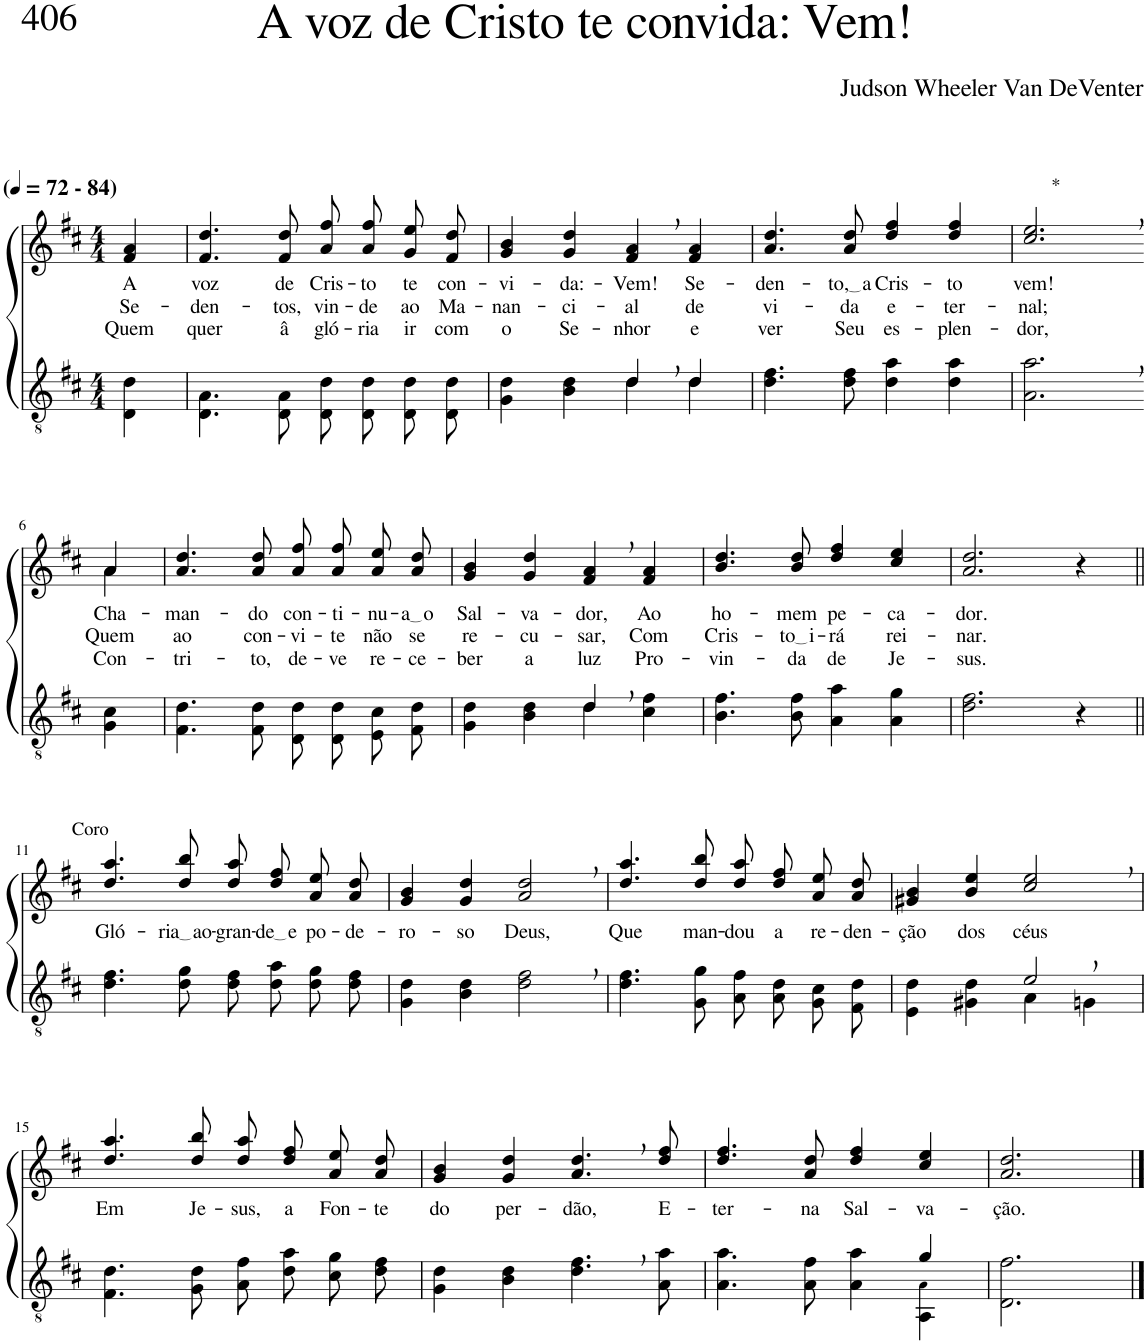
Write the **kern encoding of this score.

**kern	**kern	**text	**text	**text
*part2	*part1	*part1	*part1	*part1
*staff2	*staff1	*staff1	*staff1	*staff1
*I"Parte III e IV	*I"Parte I e II	*	*	*
*clefGv2	*clefG2	*	*	*
*Trd4c7	*Trd4c7	*	*	*
*k[f#c#]	*k[f#c#]	*	*	*
*M4/4	*M4/4	*	*	*
*MM72	*MM72	*	*	*
=1	=1	=1	=1	=1
!	!LO:TX:a:B:t=(	!	!	!
!	!LO:TX:a:B:t=- 84)	!	!	!
!	!	!LO:LY:b	!LO:LY:b	!LO:LY:b
4D\ 4d\	4f#/ 4a/	A	Se-	Quem
=2	=2	=2	=2	=2
!	!	!LO:LY:b	!LO:LY:b	!LO:LY:b
4.D\ 4.A\	4.f#/ 4.dd/	voz	-den-	quer
!	!	!LO:LY:b	!LO:LY:b	!LO:LY:b
8D\ 8A\	8f#/ 8dd/	de	-tos,	â
!	!	!LO:LY:b	!LO:LY:b	!LO:LY:b
8D/ 8d/L	8a\ 8ff#\L	Cris-	vin-	gló-
!	!	!LO:LY:b	!LO:LY:b	!LO:LY:b
8D/ 8d/J	8a\ 8ff#\J	-to	-de	-ria
!	!	!LO:LY:b	!LO:LY:b	!LO:LY:b
8D/ 8d/L	8g\ 8ee\L	te	ao	ir
!	!	!LO:LY:b	!LO:LY:b	!LO:LY:b
8D/ 8d/J	8f#\ 8dd\J	con-	Ma-	com
=3	=3	=3	=3	=3
*^	*	*	*	*
!	!	!	!LO:LY:b	!LO:LY:b	!LO:LY:b
2ryy	4G\ 4d\	4g/ 4b/	-vi-	-nan-	o
!	!	!	!LO:LY:b	!LO:LY:b	!LO:LY:b
.	4B\ 4d\	4g/ 4dd/	-da:-	-ci-	Se-
!	!	!	!LO:LY:b	!LO:LY:b	!LO:LY:b
4d,/	4d\	4f#/, 4a/,	-Vem!	-al	-nhor
!	!	!	!LO:LY:b	!LO:LY:b	!LO:LY:b
4d/	4d\	4f#/ 4a/	Se-	de	e
=4	=4	=4	=4	=4	=4
!	!	!	!LO:LY:b	!LO:LY:b	!LO:LY:b
*v	*v	*	*	*	*
4.d\ 4.f#\	4.a/ 4.dd/	-den-	vi-	ver
!	!	!LO:LY:b	!LO:LY:b	!LO:LY:b
8d\ 8f#\	8a/ 8dd/	to, a	-da	Seu
!	!	!LO:LY:b	!LO:LY:b	!LO:LY:b
4d\ 4a\	4dd/ 4ff#/	Cris-	e-	es-
!	!	!LO:LY:b	!LO:LY:b	!LO:LY:b
4d\ 4a\	4dd/ 4ff#/	-to	-ter-	-plen-
=5	=5	=5	=5	=5
!	!LO:TX:a:t=*	!	!	!
!	!	!LO:LY:b	!LO:LY:b	!LO:LY:b
2.A\, 2.a\,	2.cc#/, 2.ee/,	vem!	-nal;	-dor,
!!LO:LB:g=z
=6-	=6-	=6-	=6-	=6-
*	*k[f#c#]	*	*	*
!	!	!LO:LY:b	!LO:LY:b	!LO:LY:b
*	*^	*	*	*
4G\ 4c#\	4a\	4a/	Cha-	Quem	Con-
=7	=7	=7	=7	=7	=7
!	!	!	!LO:LY:b	!LO:LY:b	!LO:LY:b
*	*v	*v	*	*	*
4.F#\ 4.d\	4.a/ 4.dd/	-man-	ao	-tri-
!	!	!LO:LY:b	!LO:LY:b	!LO:LY:b
8F#\ 8d\	8a/ 8dd/	-do	con-	-to,
!	!	!LO:LY:b	!LO:LY:b	!LO:LY:b
8D/ 8d/L	8a\ 8ff#\L	con-	-vi-	de-
!	!	!LO:LY:b	!LO:LY:b	!LO:LY:b
8D/ 8d/J	8a\ 8ff#\J	-ti-	-te	-ve
!	!	!LO:LY:b	!LO:LY:b	!LO:LY:b
8E/ 8c#/L	8a\ 8ee\L	-nu-	não	re-
!	!	!LO:LY:b	!LO:LY:b	!LO:LY:b
8F#/ 8d/J	8a\ 8dd\J	a o	se	-ce-
=8	=8	=8	=8	=8
*^	*	*	*	*
!	!	!	!LO:LY:b	!LO:LY:b	!LO:LY:b
2ryy	4G\ 4d\	4g/ 4b/	Sal-	re-	-ber
!	!	!	!LO:LY:b	!LO:LY:b	!LO:LY:b
.	4B\ 4d\	4g/ 4dd/	-va-	-cu-	a
!	!	!	!LO:LY:b	!LO:LY:b	!LO:LY:b
4d,/	4d\	4f#/, 4a/,	-dor,	-sar,	luz
!	!	!	!LO:LY:b	!LO:LY:b	!LO:LY:b
4ryy	4c#\ 4f#\	4f#/ 4a/	Ao	Com	Pro-
=9	=9	=9	=9	=9	=9
!	!	!	!LO:LY:b	!LO:LY:b	!LO:LY:b
*v	*v	*	*	*	*
4.B\ 4.f#\	4.b/ 4.dd/	ho-	Cris-	-vin-
!	!	!LO:LY:b	!LO:LY:b	!LO:LY:b
8B\ 8f#\	8b/ 8dd/	-mem	to i	-da
!	!	!LO:LY:b	!LO:LY:b	!LO:LY:b
4A\ 4a\	4dd/ 4ff#/	pe-	-rá	de
!	!	!LO:LY:b	!LO:LY:b	!LO:LY:b
4A\ 4g\	4cc#/ 4ee/	-ca-	rei-	Je-
=10	=10	=10	=10	=10
!	!	!LO:LY:b	!LO:LY:b	!LO:LY:b
2.d\ 2.f#\	2.a/ 2.dd/	-dor.	-nar.	-sus.
4r	4r	.	.	.
!!LO:LB:g=z
=11||	=11||	=11||	=11||	=11||
!	!LO:TX:a:t=Coro	!	!	!
!	!	!LO:LY:b	!	!
4.d\ 4.f#\	4.dd/ 4.aa/	Gló-	.	.
!	!	!LO:LY:b	!	!
8d\ 8g\	8dd/ 8bb/	ria ao	.	.
!	!	!LO:LY:b	!	!
8d\ 8f#\L	8dd\ 8aa\L	-gran-	.	.
!	!	!LO:LY:b	!	!
8d\ 8a\J	8dd\ 8ff#\J	de e	.	.
!	!	!LO:LY:b	!	!
8d\ 8g\L	8a\ 8ee\L	po-	.	.
!	!	!LO:LY:b	!	!
8d\ 8f#\J	8a\ 8dd\J	-de-	.	.
=12	=12	=12	=12	=12
!	!	!LO:LY:b	!	!
4G\ 4d\	4g/ 4b/	-ro-	.	.
!	!	!LO:LY:b	!	!
4B\ 4d\	4g/ 4dd/	-so	.	.
!	!	!LO:LY:b	!	!
2d\, 2f#\,	2a/, 2dd/,	Deus,	.	.
=13	=13	=13	=13	=13
!	!	!LO:LY:b	!	!
4.d\ 4.f#\	4.dd/ 4.aa/	Que	.	.
!	!	!LO:LY:b	!	!
8G\ 8g\	8dd/ 8bb/	man-	.	.
!	!	!LO:LY:b	!	!
8A\ 8f#\L	8dd\ 8aa\L	-dou	.	.
!	!	!LO:LY:b	!	!
8A\ 8d\J	8dd\ 8ff#\J	a	.	.
!	!	!LO:LY:b	!	!
8G\ 8c#\L	8a\ 8ee\L	re-	.	.
!	!	!LO:LY:b	!	!
8F#\ 8d\J	8a\ 8dd\J	-den-	.	.
=14	=14	=14	=14	=14
*^	*	*	*	*
!	!	!	!LO:LY:b	!	!
2ryy	4E\ 4d\	4g#X/ 4b/	-ção	.	.
!	!	!	!LO:LY:b	!	!
.	4G#X\ 4d\	4b/ 4ee/	dos	.	.
!	!	!	!LO:LY:b	!	!
2e,/	4A\	2cc#/, 2ee/,	céus	.	.
.	4Gn\	.	.	.	.
!!LO:LB:g=z
=15	=15	=15	=15	=15	=15
!	!	!	!LO:LY:b	!	!
*v	*v	*	*	*	*
4.F#\ 4.d\	4.dd/ 4.aa/	Em	.	.
!	!	!LO:LY:b	!	!
8G\ 8d\	8dd/ 8bb/	Je-	.	.
!	!	!LO:LY:b	!	!
8A\ 8f#\L	8dd\ 8aa\L	-sus,	.	.
!	!	!LO:LY:b	!	!
8d\ 8a\J	8dd\ 8ff#\J	a	.	.
!	!	!LO:LY:b	!	!
8c#\ 8g\L	8a\ 8ee\L	Fon-	.	.
!	!	!LO:LY:b	!	!
8d\ 8f#\J	8a\ 8dd\J	-te	.	.
=16	=16	=16	=16	=16
!	!	!LO:LY:b	!	!
4G\ 4d\	4g/ 4b/	do	.	.
!	!	!LO:LY:b	!	!
4B\ 4d\	4g/ 4dd/	per-	.	.
!	!	!LO:LY:b	!	!
4.d\, 4.f#\,	4.a/, 4.dd/,	-dão,	.	.
!	!	!LO:LY:b	!	!
8A\ 8a\	8dd/ 8ff#/	E-	.	.
=17	=17	=17	=17	=17
*^	*	*	*	*
!	!	!	!LO:LY:b	!	!
2.ryy	4.A\ 4.a\	4.dd/ 4.ff#/	-ter-	.	.
!	!	!	!LO:LY:b	!	!
.	8A\ 8f#\	8a/ 8dd/	-na	.	.
!	!	!	!LO:LY:b	!	!
.	4A\ 4a\	4dd/ 4ff#/	Sal-	.	.
!	!	!	!LO:LY:b	!	!
4g/	4AA\ 4A!\	4cc#/ 4ee/	-va-	.	.
=18	=18	=18	=18	=18	=18
!	!	!	!LO:LY:b	!	!
*v	*v	*	*	*	*
2.D\ 2.f#\	2.a/ 2.dd/	-ção.	.	.
==	==	==	==	==
*-	*-	*-	*-	*-
